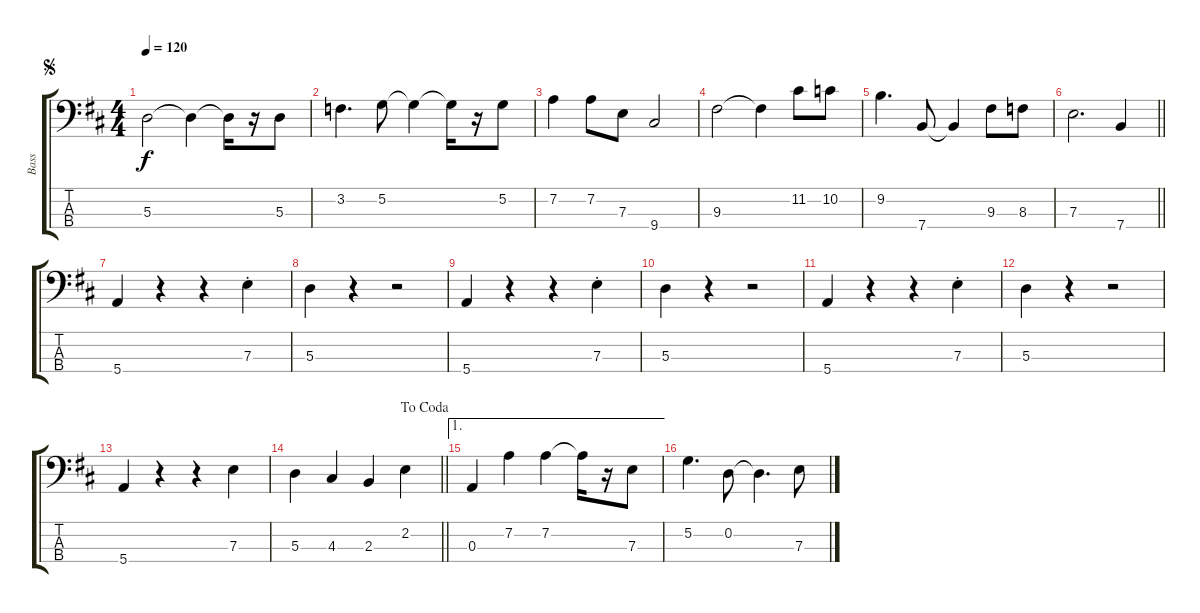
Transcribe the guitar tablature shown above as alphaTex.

\track ("Bass" "Bass") {instrument electricbasspick}
\staff {score tabs}
\tuning (G2 D2 A1 E1) {hide}
\ts (4 4)
\jump segno
\tempo 120
\clef f4
\ks d
5.3.2{dy f} 5.3{t}.4 5.3{t}.16 r.16 5.3.8 |
3.2.4{d} 5.2.8 5.2{t}.4 5.2{t}.16 r.16 5.2.8 |
7.2.4 7.2.8 7.3.8 9.4.2 |
9.3.2 9.3{t}.4 11.2.8 10.2.8 |
9.2.4{d} 7.4.8 7.4{t}.4 9.3.8 8.3.8 |
\barLineRight lightlight
7.3.2{d} 7.4.4 |
5.4.4 r.4 r.4 7.3{st}.4 |
5.3.4 r.4 r.2 |
5.4.4 r.4 r.4 7.3{st}.4 |
5.3.4 r.4 r.2 |
5.4.4 r.4 r.4 7.3{st}.4 |
5.3.4 r.4 r.2 |
5.4.4 r.4 r.4 7.3.4 |
\jump dacoda
\barLineRight lightlight
5.3.4 4.3.4 2.3.4 2.2.4 |
\ae 1
0.3.4 7.2.4 7.2.4 7.2{t}.16 r.16 7.3.8 |
5.2.4{d} 0.2.8 0.2{t}.4{d} 7.3.8
